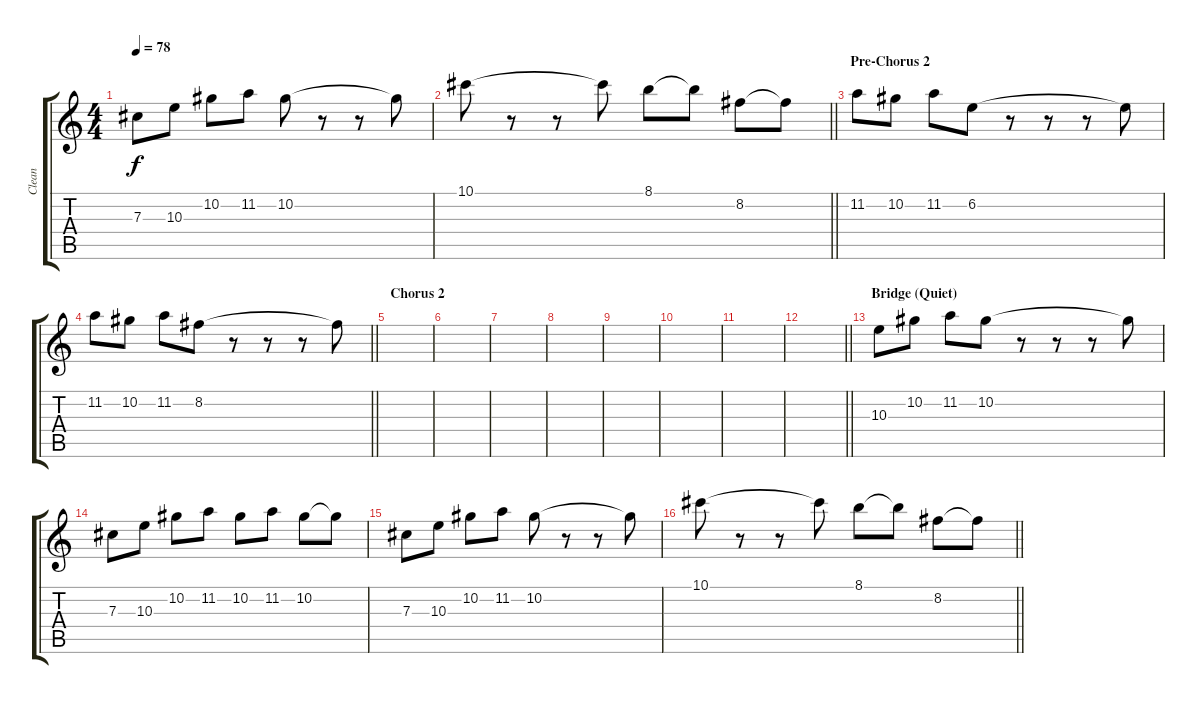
\track ("Clean" "Clean") {instrument electricguitarclean}
\staff {score tabs}
\tuning (Eb4 Bb3 Gb3 Db3 Ab2 Db2) {hide}
\ts (4 4)
\tempo 78
\clef g2
\ks c
7.3.8{dy f} 10.3.8 10.2.8 11.2.8 10.2.8 r.8 r.8 10.2{t}.8 |
\barLineRight lightlight
10.1.8 r.8 r.8 10.1{t}.8 8.1.8 8.1{t}.8 8.2.8 8.2{t}.8 |
\section ("" "Pre-Chorus 2")
11.2.8 10.2.8 11.2.8 6.2.8 r.8 r.8 r.8 6.2{t}.8 |
\barLineRight lightlight
11.2.8 10.2.8 11.2.8 8.2.8 r.8 r.8 r.8 8.2{t}.8 |
\section ("" "Chorus 2")
|
|
|
|
|
|
|
\barLineRight lightlight
|
\section ("" "Bridge (Quiet)")
10.3.8 10.2.8 11.2.8 10.2.8 r.8 r.8 r.8 10.2{t}.8 |
7.3.8 10.3.8 10.2.8 11.2.8 10.2.8 11.2.8 10.2.8 10.2{t}.8 |
7.3.8 10.3.8 10.2.8 11.2.8 10.2.8 r.8 r.8 10.2{t}.8 |
\barLineRight lightlight
10.1.8 r.8 r.8 10.1{t}.8 8.1.8 8.1{t}.8 8.2.8 8.2{t}.8
